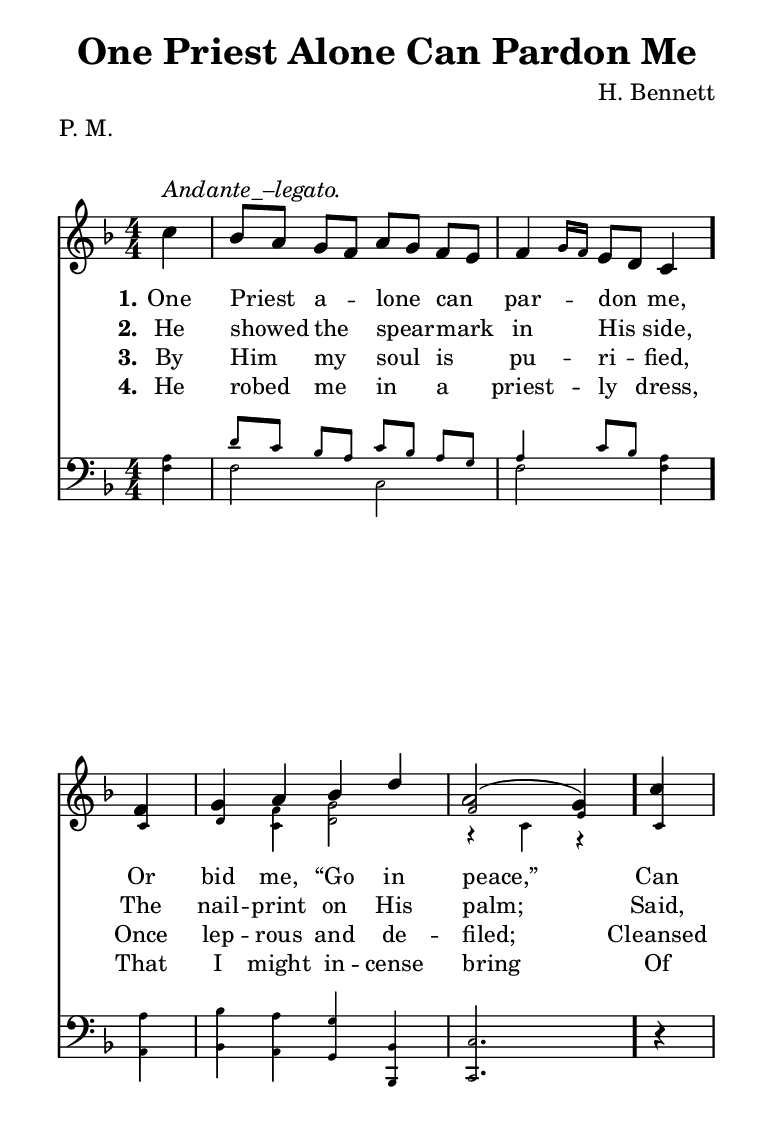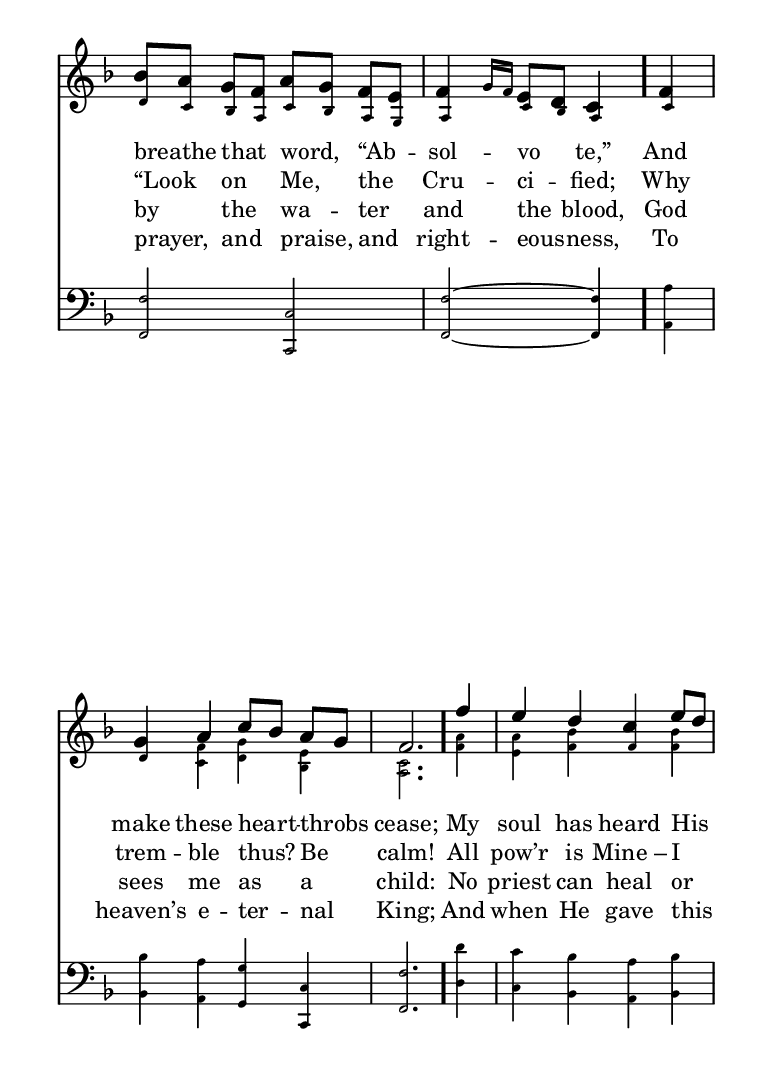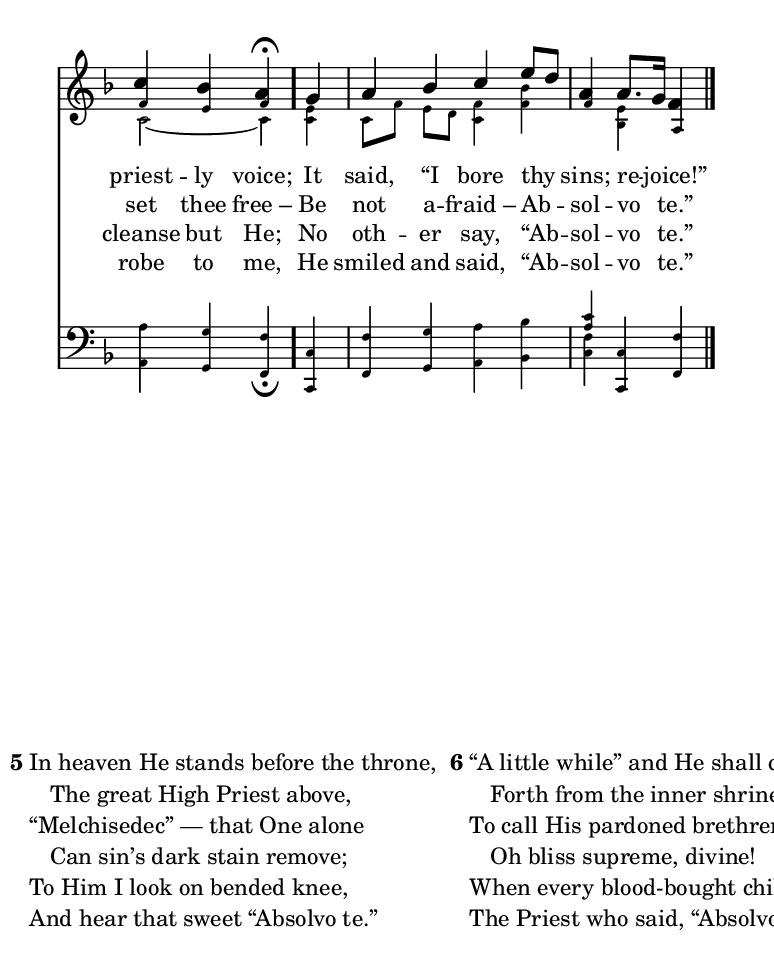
\include "common/global.ily"
\paper {
  \include "common/paper.ily"
}

\header{
  %gospel
  hymnnumber = "244"
  title = "One Priest Alone Can Pardon Me"
  tunename = ""
  meter = "P. M."
  poet = ""
  composer = "H. Bennett"
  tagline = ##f
}

ta = { \tempo 4=80 }
tb = { \tempo 4=40 }

global = {
  \include "common/overrides.ily"
  \override Staff.TimeSignature.style = #'numbered
  \time 4/4
  \override Score.MetronomeMark.transparent = ##t % hide all fermata changes too
  \ta
  \key f \major
  \partial 4
  \autoBeamOff
}

% The overabundant tweaks are a hurried workaround for undesired behaviours from \partcombine
notesSoprano = {
\global
\relative c'' {

  c4^\markup{\italic{Andante_–legato.}} | bes8[ a] g[ f] a[ g] f[ e] | f4 \grace { g16[ f] } e8[ d] c4
  f4 | g a bes d | <a \tweak font-size #-4 f>2( <g \tweak font-size #-4 e>4)
  \eogbreak
  c4 | bes8[ a] g[ f] a[ g] f[ e] | f4 \grace { g16[ f] } e8[ d] c4
  f4 | g a c8[ bes] a[ g] | f2.
  \eogbreak
  f'4 | e d c e8[ d] | <c \tweak font-size #-4 f,>4 <bes \tweak font-size #-4 e,> \tb <a \tweak font-size #-4 f>\fermata \ta
  g4 | a bes c e8[ d] | a4 a8.[ g16] f4

  \bar "|."

}
}

notesAlto = {
\global
\override NoteHead.font-size = #-4
\relative e' {

  s4 | s1 | s2.
  \tweak font-size #-4 c4 | \tweak font-size #-4 d4 <\tweak font-size #-4 f \tweak font-size #-4 c>4 <\tweak font-size #-4 g \tweak font-size #-4 d>2 | \tweak font-size #-4 r4 \tweak font-size #-4 c, \tweak font-size #-4 r % TODO original has d2
  \tweak font-size #-4 c4 | \tweak font-size #-4 d8[ \tweak font-size #-4 c] \tweak font-size #-4 bes[ \tweak font-size #-4 a] \tweak font-size #-4 c[ \tweak font-size #-4 bes] \tweak font-size #-4 a[ \tweak font-size #-4 g] | \tweak font-size #-4 a4 \tweak font-size #-4 c8[ \tweak font-size #-4 bes] \tweak font-size #-4 a4
  \tweak font-size #-4 c4 | \tweak font-size #-4 d4 <\tweak font-size #-4 f \tweak font-size #-4 c>4 <\tweak font-size #-4 g \tweak font-size #-4 d> <\tweak font-size #-4 e \tweak font-size #-4 bes> | <\tweak font-size #-4 c \tweak font-size #-4 a>2. % TODO original has d2
  <\tweak font-size #-4 a' \tweak font-size #-4 f>4 | <\tweak font-size #-4 a \tweak font-size #-4 e> <\tweak font-size #-4 bes \tweak font-size #-4 f> \tweak font-size #-4 f <\tweak font-size #-4 bes \tweak font-size #-4 f> | \tweak font-size #-4 c,2 ~ \tweak font-size #-4 c4
  <\tweak font-size #-4 e \tweak font-size #-4 c>4 | \tweak font-size #-4 c8[ \tweak font-size #-4 f] \tweak font-size #-4 e[ \tweak font-size #-4 d] <\tweak font-size #-4 f \tweak font-size #-4 c>4 <\tweak font-size #-4 bes \tweak font-size #-4 f>4 | \tweak font-size #-4 f <\tweak font-size #-4 e \tweak font-size #-4 bes>4 \tweak font-size #-4 a,

}
}

notesTenor = {
\global
\override NoteHead.font-size = #-4
\relative a {

  a4 | \tweak font-size #-4 d8[ \tweak font-size #-4 c] \tweak font-size #-4 bes[ \tweak font-size #-4 a] \tweak font-size #-4 c[ \tweak font-size #-4 bes] \tweak font-size #-4 a[ \tweak font-size #-4 g] | \tweak font-size #-4 a4 \tweak font-size #-4 c8[ \tweak font-size #-4 bes] a4
  a4 | bes4 a g bes, | c2.
  r4 | f2 c | f2 ~ f4
  a4 | bes a g c, | f2.
  d'4 | c bes a bes | a g f
  c4 | f g a bes | <\tweak font-size #-4 c \tweak font-size #-4 a> c, f

}
}

notesBass = {
\global
\override NoteHead.font-size = #-4
\relative f {

  f4 | \tweak font-size #-4 f2 \tweak font-size #-4 c | \tweak font-size #-4 f f4
  a,4 | bes a g bes, | c2.
  r4 | f2 c | f2 ~ f4
  a4 | bes a g c, | f2.
  d'4 | c bes a bes | a g f_\fermata
  c4 | f g a bes | <\tweak font-size #-4 f' \tweak font-size #-4 c> c, f

}
}

wordsA = \lyricmode {
\set stanza = "1."

One Priest a -- lone can par -- don me, \bar "."
Or bid me, “Go in peace,” \bar "."
Can breathe that word, “Ab -- sol -- vo te,” \bar "."
And make these heart -- throbs cease; \bar "."
My soul has heard His priest -- ly voice; \bar "."
It said, “I bore thy sins; re -- joice!” \bar "."

}

wordsB = \lyricmode {
\set stanza = "2."

He showed the spear -- mark in His side,
The nail -- print on His palm;
Said, “Look on Me, the Cru -- ci -- fied;
Why trem -- ble thus? Be calm!
All pow’r is Mine_– I set thee free_–
Be not a -- fraid_– Ab -- sol -- vo te.”

}

wordsC = \lyricmode {
\set stanza = "3."

By Him my soul is pu -- ri -- fied,
Once lep -- rous and de -- filed;
Cleansed by the wa -- ter and the blood,
God sees me as a child:
No priest can heal or cleanse but He;
No oth -- er say, “Ab -- sol -- vo te.”

}

wordsD = \lyricmode {
\set stanza = "4."

He robed me in a priest -- ly dress,
That I might in -- cense bring
Of prayer, and praise, and right -- eous -- ness,
To heaven’s e -- ter -- nal King;
And when He gave this robe to me,
He smiled and said, “Ab -- sol -- vo te.”

}

wordsE = \markuplist {

\line { In heaven He stands before the throne, }
\line { { \hspace #2 } The great High Priest above, }
\line { “Melchisedec” — that One alone }
\line { { \hspace #2 } Can sin’s dark stain remove; }
\line { To Him I look on bended knee, }
\line { And hear that sweet “Absolvo te.” }

}

wordsF = \markuplist {

\line { “A little while” and He shall come }
\line { { \hspace #2 } Forth from the inner shrine, }
\line { To call His pardoned brethren home; }
\line { { \hspace #2 } Oh bliss supreme, divine! }
\line { When every blood-bought child shall see }
\line { The Priest who said, “Absolvo te.” }

}

\score {
  \context ChoirStaff <<
    \context Staff = upper <<
      \set Staff.autoBeaming = ##f
      \set ChoirStaff.systemStartDelimiter = #'SystemStartBar
      \set ChoirStaff.printPartCombineTexts = ##f
      \partcombine #'(2 . 11) \notesSoprano \notesAlto
      \context NullVoice = sopranos { \voiceOne << \notesSoprano >> }
      \context Lyrics = one   \lyricsto sopranos \wordsA
      \context Lyrics = two   \lyricsto sopranos \wordsB
      \context Lyrics = three \lyricsto sopranos \wordsC
      \context Lyrics = four  \lyricsto sopranos \wordsD
    >>
    \context Staff = men <<
      \set Staff.autoBeaming = ##f
      \clef bass
      \set ChoirStaff.printPartCombineTexts = ##f
      \partcombine #'(2 . 11) \notesTenor \notesBass
    >>
  >>
  \layout {
    \include "common/layout.ily"
  }
  \midi{
    \include "common/midi.ily"
  }
}

\noPageBreak

\markup { \fill-line {
  \hspace #0.1
  \line{ \bold 5 \column { \wordsE } }
  \hspace #0.1
  \line{ \bold 6 \column { \wordsF } }
  \hspace #0.1
} }

\version "2.19.49"  % necessary for upgrading to future LilyPond versions.

% vi:set et ts=2 sw=2 ai nocindent syntax=lilypond:
